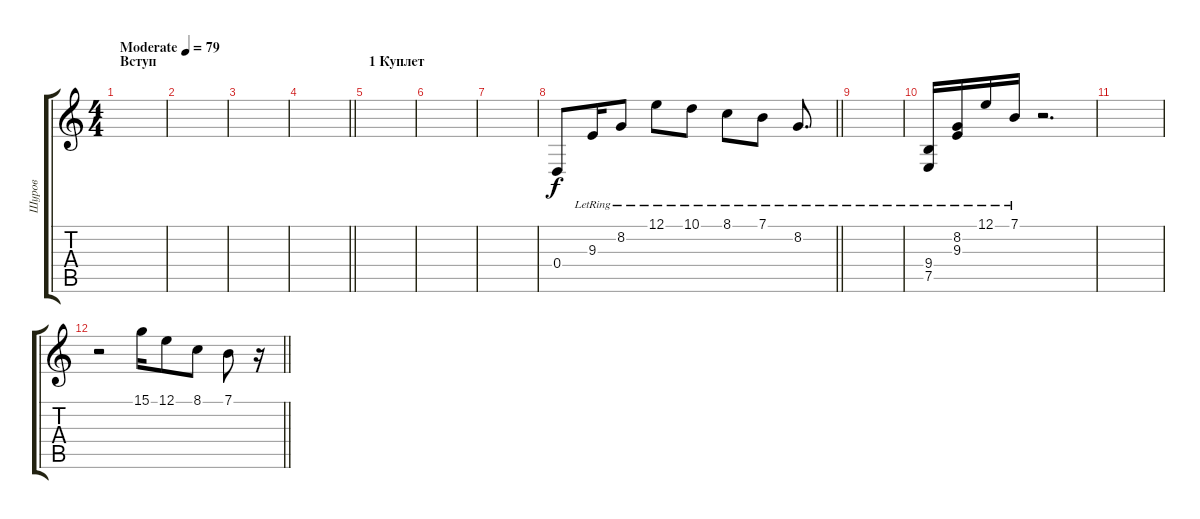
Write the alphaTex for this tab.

\track ("Шуров" "Шуров") {instrument brightacousticpiano}
\staff {score tabs}
\tuning (E4 B3 G3 D3 A2 E2) {hide}
\ts (4 4)
\section ("" "Вступ")
\tempo (79 "Moderate")
\clef g2
\ks c
|
|
|
\barLineRight lightlight
|
\section ("" "1 Куплет")
|
|
|
\barLineRight lightlight
0.4.8 9.3{lr}.16 8.2{lr}.8 12.1{lr}.8 10.1{lr}.8 8.1{lr}.8 7.1{lr}.8 8.2{lr}.8{d} |
|
(9.4{lr} 7.5{lr}).16 (8.2{lr} 9.3{lr}).16 12.1{lr}.16 7.1{lr}.16 r.2{d} |
|
\barLineRight lightlight
r.2 15.1.16 12.1.8 8.1.8 7.1.8 r.16
